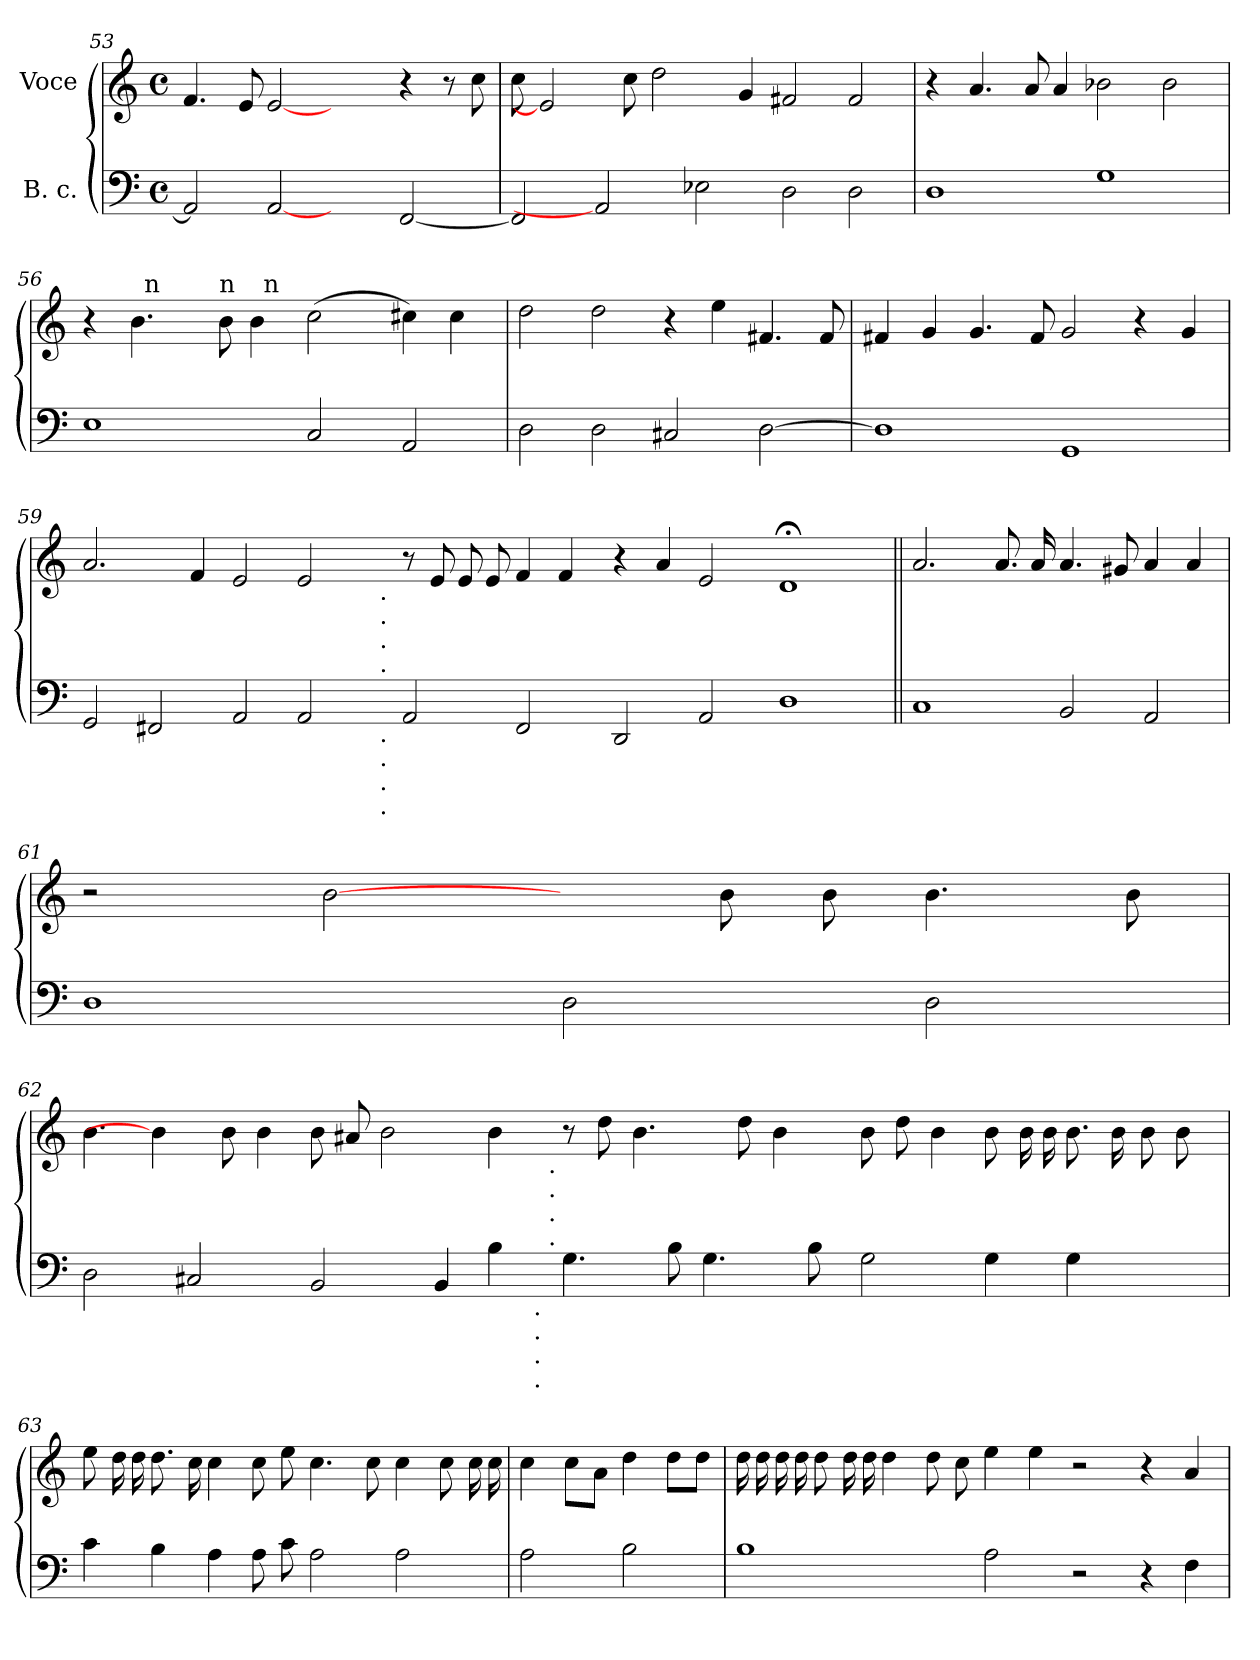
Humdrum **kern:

**kern	**kern
*part2	*part1
*staff2	*staff1
*I"B. c.	*I"Voce
*clefF4	*clefG2
*k[]	*k[]
*C:	*C:
*M4/4	*M4/4
*met(c)	*met(c)
=53	=53
2AA/]	4.f/
.	8e/
[2AA	[2e
2ryy	2ryy
[<2FF/	4r
.	8r
.	8cc\
!!LO:LB:g=z
=54	=54
2FF/]	8cc\
.	2e]
2AA]	.
.	8cc\
.	2dd\
2E-X\	.
.	4g/
2D\	2f#X/
2D\	2f#/
=55	=55
1D	4r
.	4.a/
.	8a/
.	4a/
1G	2b-X\
.	2b-\
=56	=56
*	*^
*	*	*^
1E	4r	4ryy	2ryy
.	4.b\	32ryy	.
!	!	!LO:TX:a:t=n	!
.	.	1ryy	.
.	.	.	4ryy
!	!LO:TX:a:t=n	!	!
.	8b\	.	.
.	4b\	.	32ryy
!	!	!	!LO:TX:a:t=n
.	.	.	1ryy
2C/	(>2cc\	.	.
.	.	2ryy	.
2AA/	4cc#X\)	.	.
.	4cc#\	.	.
.	.	8..ryy	8..ryy
*	*v	*v	*v
=57	=57
2D\	2dd\
2D\	2dd\
2C#X/	4r
.	4ee\
[<2D\	4.f#X/
.	8f#/
!!LO:LB:g=z
=58	=58
1D]	4f#X/
.	4g/
.	4.g/
.	8f#/
1GG	2g/
.	4r
.	4g/
=59	=59
*^	*^
2GG/	1ryy	2.a/	1ryy
2FF#X/	.	.	.
.	.	4f/	.
2AA/	2ryy	2e/	2ryy
2AA/	4ryy	2e/	4ryy
.	8ryy	.	8ryy
.	32ryy	.	32ryy
!	!	!	!LO:TX:b:t=.
!	!	!	!LO:TX:b:t=.
!	!	!	!LO:TX:b:t=.
!	!	!	!LO:TX:b:t=.
!	!LO:TX:b:t=.	!	!
!	!LO:TX:b:t=.	!	!
!	!LO:TX:b:t=.	!	!
!	!LO:TX:b:t=.	!	!
.	1ryy	.	1ryy
2AA/	.	8r	.
.	.	8e/	.
.	.	8e/	.
.	.	8e/	.
2FF#/	.	4f/	.
.	.	4f/	.
.	1ryy	.	1ryy
2DD/	.	4r	.
.	.	4a/	.
2AA/	.	2e/	.
.	1ryy	.	1ryy
1D	.	1d;	.
.	16.ryy	.	16.ryy
*v	*v	*	*
*	*v	*v
=60||	=60||
1C	2.a/
.	8.a/
.	16a/
2BB/	4.a/
.	8g#X/
2AA/	4a/
.	4a/
!!LO:PB:g=z
=61	=61
1D	2r
.	[2b\
2D\	4ryy
.	8b\
.	8b\
2D\	4.b\
.	8b\
=62	=62
*^	*^
2D\	1ryy	4.b\	1ryy
.	.	4b\]	.
2C#X/	.	.	.
.	.	8b\	.
.	.	4b\	.
2BB/	2...ryy	8b\	2ryy
.	.	8a#X/	.
.	.	2b\	.
4BB/	.	.	4...ryy
4B\	.	4b\	.
!	!LO:TX:b:t=.	!	!
!	!LO:TX:b:t=.	!	!
!	!LO:TX:b:t=.	!	!
!	!LO:TX:b:t=.	!	!
.	1ryy	.	.
!	!	!	!LO:TX:b:t=.
!	!	!	!LO:TX:b:t=.
!	!	!	!LO:TX:b:t=.
!	!	!	!LO:TX:b:t=.
.	.	.	1ryy
4.G\	.	8r	.
.	.	8dd\	.
.	.	4.b\	.
8B\	.	.	.
4.G\	.	.	.
.	.	8dd\	.
.	.	4b\	.
8B\	.	.	.
.	1ryy	.	.
.	.	.	1ryy
2G\	.	8b\	.
.	.	8dd\	.
.	.	4b\	.
4G\	.	8b\	.
.	.	16b\	.
.	.	16b\	.
4G\	.	8.b\	.
.	4ryy	16b\	.
.	.	.	4ryy
4ryy	.	8b\	.
.	.	8b\	.
.	16ryy	.	.
.	.	.	32ryy
*v	*v	*	*
*	*v	*v
!!LO:LB:g=z
=63	=63
4c\	8ee\
.	16dd\
.	16dd\
4B\	8.dd\
.	16cc\
4A\	4cc\
8A\	8cc\
8c\	8ee\
2A\	4.cc\
.	8cc\
2A\	4cc\
.	8cc\
.	16cc\
.	16cc\
=64	=64
2A\	4cc\
.	8cc\L
.	8a\J
2B\	4dd\
.	8dd\L
.	8dd\J
=65	=65
1B	16dd\
.	16dd\
.	16dd\
.	16dd\
.	8dd\
.	16dd\
.	16dd\
.	4dd\
.	8dd\
.	8cc\
2A\	4ee\
.	4ee\
2r	2r
4r	4r
4F\	4a/
=	=
*-	*-
